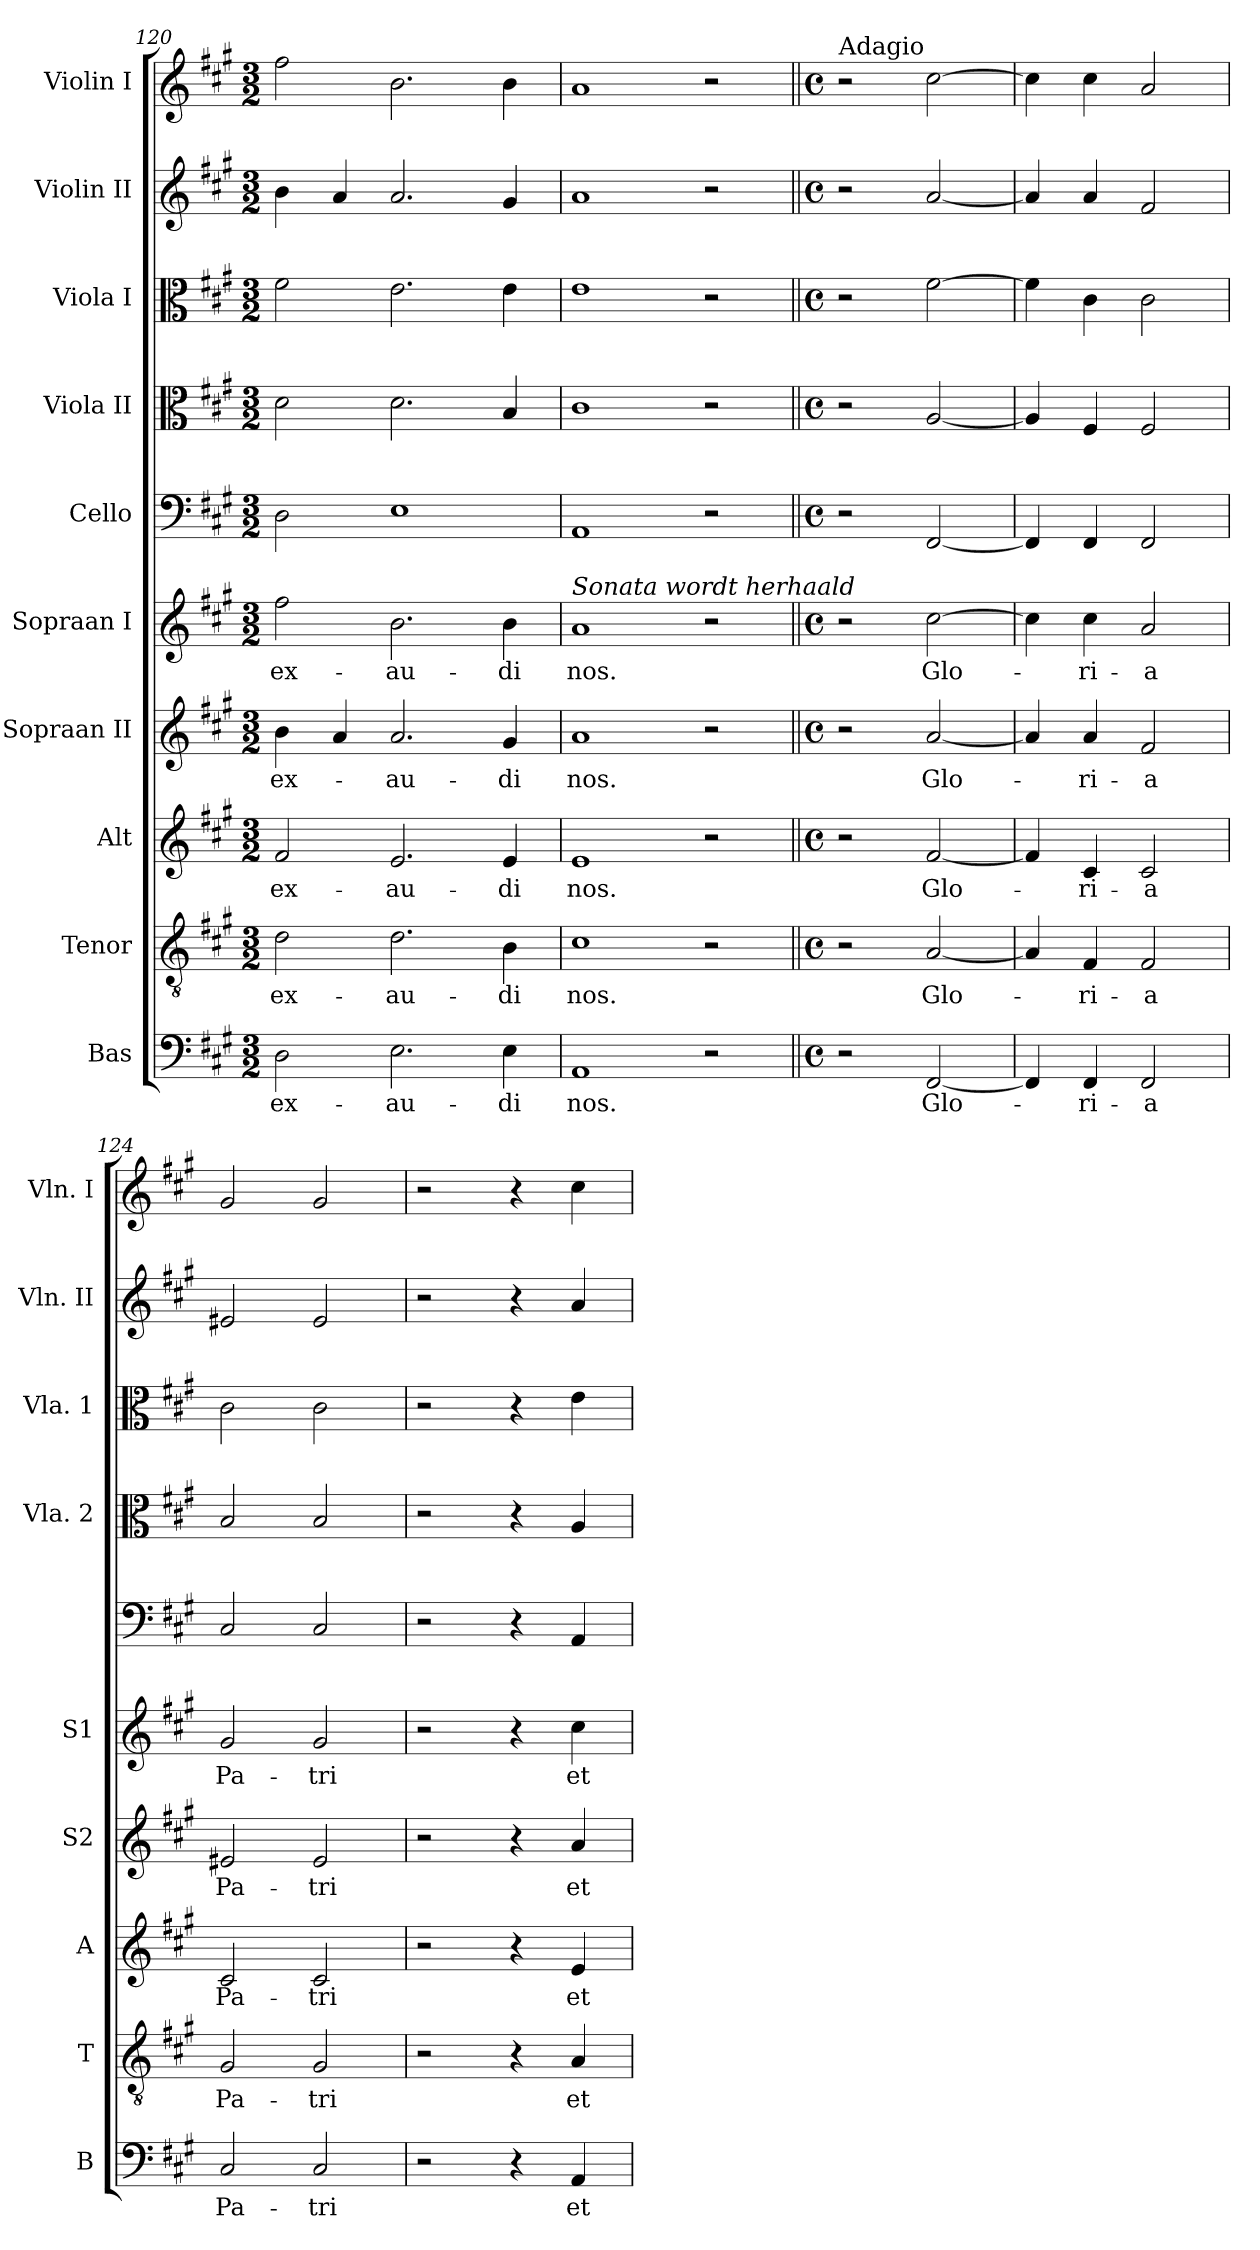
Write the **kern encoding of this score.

**kern	**text	**kern	**text	**kern	**text	**kern	**text	**kern	**text	**kern	**kern	**kern	**kern	**kern
*part10	*part10	*part9	*part9	*part8	*part8	*part7	*part7	*part6	*part6	*part5	*part4	*part3	*part2	*part1
*staff10	*staff10	*staff9	*staff9	*staff8	*staff8	*staff7	*staff7	*staff6	*staff6	*staff5	*staff4	*staff3	*staff2	*staff1
*I"Bas	*	*I"Tenor	*	*I"Alt	*	*I"Sopraan II	*	*I"Sopraan I	*	*I"Cello	*I"Viola II	*I"Viola I	*I"Violin II	*I"Violin I
*I'B	*	*I'T	*	*I'A	*	*I'S2	*	*I'S1	*	*	*I'Vla. 2	*I'Vla. 1	*I'Vln. II	*I'Vln. I
*clefF4	*	*clefGv2	*	*clefG2	*	*clefG2	*	*clefG2	*	*clefF4	*clefC3	*clefC3	*clefG2	*clefG2
*k[f#c#g#]	*	*k[f#c#g#]	*	*k[f#c#g#]	*	*k[f#c#g#]	*	*k[f#c#g#]	*	*k[f#c#g#]	*k[f#c#g#]	*k[f#c#g#]	*k[f#c#g#]	*k[f#c#g#]
*A:	*	*A:	*	*A:	*	*A:	*	*A:	*	*A:	*A:	*A:	*A:	*A:
*M3/2	*	*M3/2	*	*M3/2	*	*M3/2	*	*M3/2	*	*M3/2	*M3/2	*M3/2	*M3/2	*M3/2
=120	=120	=120	=120	=120	=120	=120	=120	=120	=120	=120	=120	=120	=120	=120
!	!LO:LY:b	!	!LO:LY:b	!	!LO:LY:b	!	!LO:LY:b	!	!LO:LY:b	!	!	!	!	!
2D\	ex-	2d\	ex-	2f#/	ex-	4b\	ex-	2ff#\	ex-	2D\	2d\	2f#\	4b\	2ff#\
.	.	.	.	.	.	4a/	.	.	.	.	.	.	4a/	.
!	!LO:LY:b	!	!LO:LY:b	!	!LO:LY:b	!	!LO:LY:b	!	!LO:LY:b	!	!	!	!	!
2.E\	-au-	2.d\	-au-	2.e/	-au-	2.a/	-au-	2.b\	-au-	1E	2.d\	2.e\	2.a/	2.b\
!	!LO:LY:b	!	!LO:LY:b	!	!LO:LY:b	!	!LO:LY:b	!	!LO:LY:b	!	!	!	!	!
4E\	-di	4B\	-di	4e/	-di	4g#/	-di	4b\	-di	.	4B/	4e\	4g#/	4b\
=121	=121	=121	=121	=121	=121	=121	=121	=121	=121	=121	=121	=121	=121	=121
!	!	!	!	!	!	!	!	!LO:TX:a:i:t=Sonata wordt herhaald	!	!	!	!	!	!
!	!LO:LY:b	!	!LO:LY:b	!	!LO:LY:b	!	!LO:LY:b	!	!LO:LY:b	!	!	!	!	!
1AA	nos.	1c#	nos.	1e	nos.	1a	nos.	1a	nos.	1AA	1c#	1e	1a	1a
2r	.	2r	.	2r	.	2r	.	2r	.	2r	2r	2r	2r	2r
!!LO:PB:g=z
=122||	=122||	=122||	=122||	=122||	=122||	=122||	=122||	=122||	=122||	=122||	=122||	=122||	=122||	=122||
*M4/4	*	*M4/4	*	*M4/4	*	*M4/4	*	*M4/4	*	*M4/4	*M4/4	*M4/4	*M4/4	*M4/4
*met(c)	*	*met(c)	*	*met(c)	*	*met(c)	*	*met(c)	*	*met(c)	*met(c)	*met(c)	*met(c)	*met(c)
!	!	!	!	!	!	!	!	!	!	!	!	!	!	!LO:TX:a:t=Adagio
2r	.	2r	.	2r	.	2r	.	2r	.	2r	2r	2r	2r	2r
!	!LO:LY:b	!	!LO:LY:b	!	!LO:LY:b	!	!LO:LY:b	!	!LO:LY:b	!	!	!	!	!
[2FF#/	Glo-	[2A/	Glo-	[2f#/	Glo-	[2a/	Glo-	[2cc#\	Glo-	[2FF#/	[2A/	[2f#\	[2a/	[2cc#\
=123	=123	=123	=123	=123	=123	=123	=123	=123	=123	=123	=123	=123	=123	=123
4FF#/]	.	4A/]	.	4f#/]	.	4a/]	.	4cc#\]	.	4FF#/]	4A/]	4f#\]	4a/]	4cc#\]
!	!LO:LY:b	!	!LO:LY:b	!	!LO:LY:b	!	!LO:LY:b	!	!LO:LY:b	!	!	!	!	!
4FF#/	-ri-	4F#/	-ri-	4c#/	-ri-	4a/	-ri-	4cc#\	-ri-	4FF#/	4F#/	4c#\	4a/	4cc#\
!	!LO:LY:b	!	!LO:LY:b	!	!LO:LY:b	!	!LO:LY:b	!	!LO:LY:b	!	!	!	!	!
2FF#/	-a	2F#/	-a	2c#/	-a	2f#/	-a	2a/	-a	2FF#/	2F#/	2c#\	2f#/	2a/
=124	=124	=124	=124	=124	=124	=124	=124	=124	=124	=124	=124	=124	=124	=124
!	!LO:LY:b	!	!LO:LY:b	!	!LO:LY:b	!	!LO:LY:b	!	!LO:LY:b	!	!	!	!	!
2C#/	Pa-	2G#/	Pa-	2c#/	Pa-	2e#X/	Pa-	2g#/	Pa-	2C#/	2B/	2c#\	2e#X/	2g#/
!	!LO:LY:b	!	!LO:LY:b	!	!LO:LY:b	!	!LO:LY:b	!	!LO:LY:b	!	!	!	!	!
2C#/	-tri	2G#/	-tri	2c#/	-tri	2e#/	-tri	2g#/	-tri	2C#/	2B/	2c#\	2e#/	2g#/
=125	=125	=125	=125	=125	=125	=125	=125	=125	=125	=125	=125	=125	=125	=125
2r	.	2r	.	2r	.	2r	.	2r	.	2r	2r	2r	2r	2r
4r	.	4r	.	4r	.	4r	.	4r	.	4r	4r	4r	4r	4r
!	!LO:LY:b	!	!LO:LY:b	!	!LO:LY:b	!	!LO:LY:b	!	!LO:LY:b	!	!	!	!	!
4AA/	et	4A/	et	4e/	et	4a/	et	4cc#\	et	4AA/	4A/	4e\	4a/	4cc#\
=	=	=	=	=	=	=	=	=	=	=	=	=	=	=
*-	*-	*-	*-	*-	*-	*-	*-	*-	*-	*-	*-	*-	*-	*-
